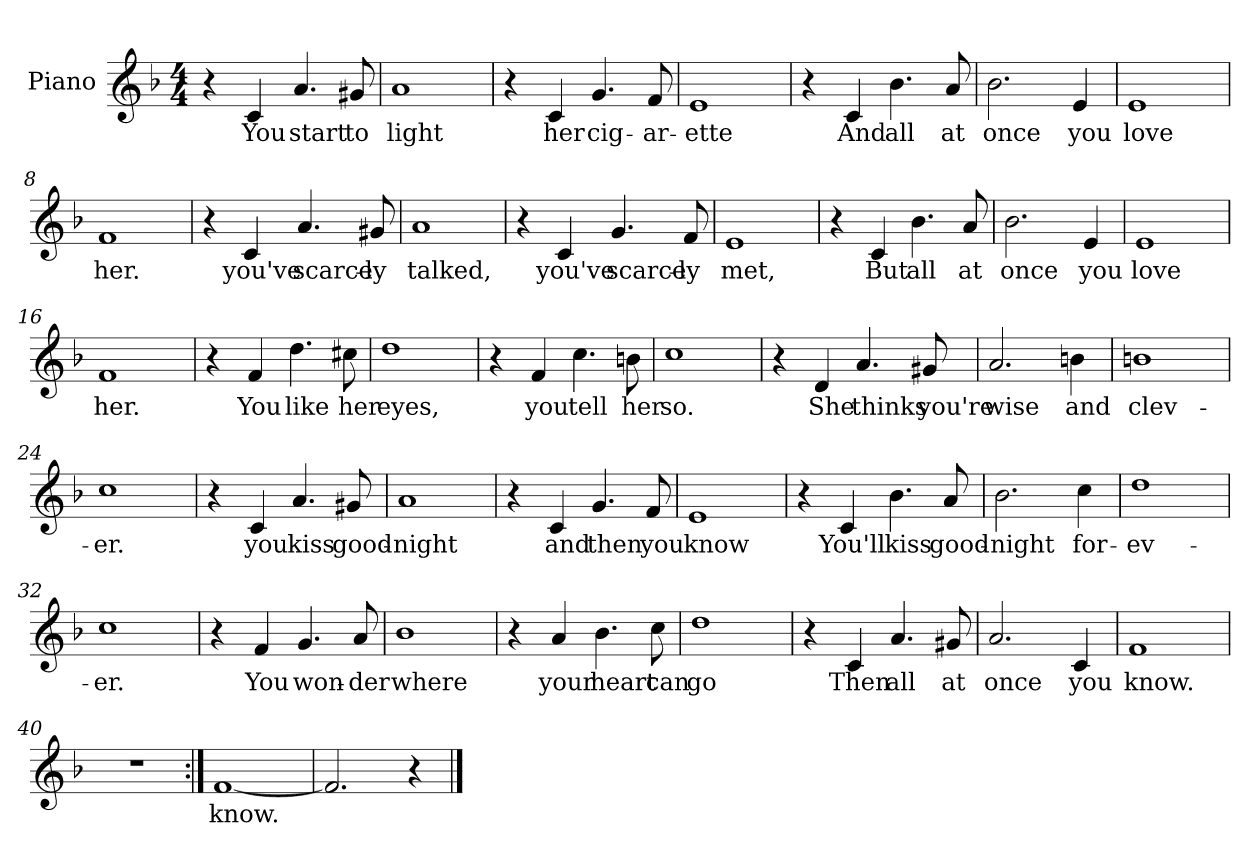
**kern	**text
*part1	*part1
*staff1	*staff1
*I"Piano	*
*I'Pno.	*
*clefG2	*
*k[b-]	*
*F:	*
*M4/4	*
=1	=1
4r	.
4c/	You
4.a/	start
8g#X/	to
=2	=2
1a	light
=3	=3
4r	.
4c/	her
4.g/	cig-
8f/	-ar-
=4	=4
1e	-ette
=5	=5
4r	.
4c/	And
4.b-\	all
8a/	at
=6	=6
2.b-\	once
4e/	you
!!LO:LB:g=z
=7	=7
1e	love
=8	=8
1f	her.
=9	=9
4r	.
4c/	you've
4.a/	scarce-
8g#X/	-ly
=10	=10
1a	talked,
=11	=11
4r	.
4c/	you've
4.g/	scarce-
8f/	-ly
!!LO:LB:g=z
=12	=12
1e	met,
=13	=13
4r	.
4c/	But
4.b-\	all
8a/	at
=14	=14
2.b-\	once
4e/	you
=15	=15
1e	love
=16	=16
1f	her.
=17	=17
4r	.
4f/	You
4.dd\	like
8cc#X\	her
!!LO:LB:g=z
=18	=18
1dd	eyes,
=19	=19
4r	.
4f/	you
4.cc\	tell
8bn\	her
=20	=20
1cc	so.
=21	=21
4r	.
4d/	She
4.a/	thinks
8g#X/	you're
=22	=22
2.a/	wise
4bn\	and
!!LO:LB:g=z
=23	=23
1bn	clev-
=24	=24
1cc	-er.
=25	=25
4r	.
4c/	you
4.a/	kiss
8g#X/	good-
=26	=26
1a	-night
=27	=27
4r	.
4c/	and
4.g/	then
8f/	you
!!LO:LB:g=z
=28	=28
1e	know
=29	=29
4r	.
4c/	You'll
4.b-\	kiss
8a/	good-
=30	=30
2.b-\	-night
4cc\	for-
=31	=31
1dd	-ev-
=32	=32
1cc	-er.
!!LO:LB:g=z
=33	=33
4r	.
4f/	You
4.g/	won-
8a/	-der
=34	=34
1b-	where
=35	=35
4r	.
4a/	your
4.b-\	heart
8cc\	can
=36	=36
1dd	go
=37	=37
4r	.
4c/	Then
4.a/	all
8g#X/	at
!!LO:LB:g=z
=38	=38
2.a/	once
4c/	you
=39	=39
1f	know.
=40	=40
1r	.
=41:|!	=41:|!
[1f	know.
=42	=42
2.f/]	.
4r	.
==	==
*-	*-
